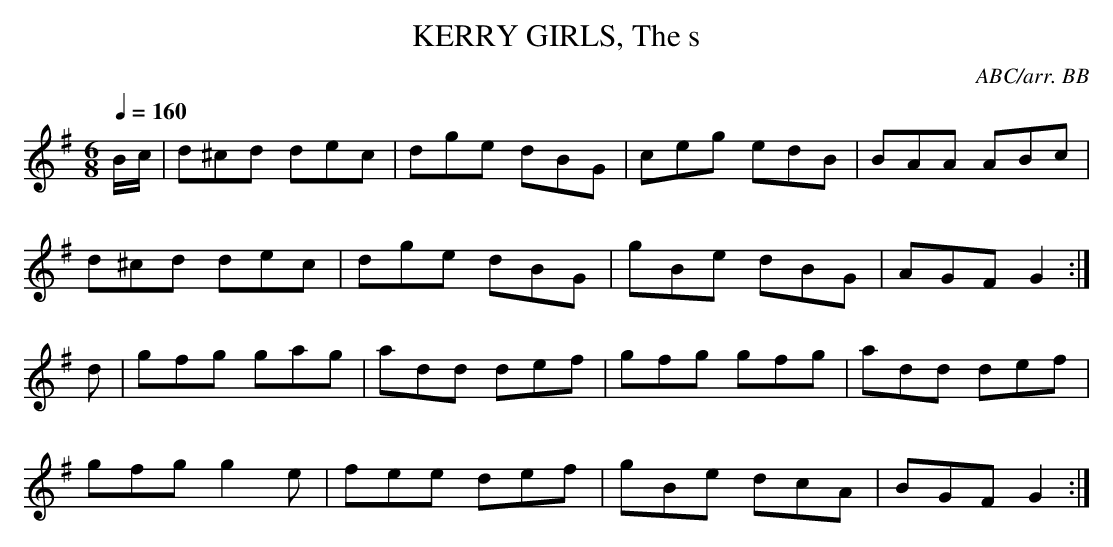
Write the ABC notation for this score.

X:1
T:KERRY GIRLS, The s
C:ABC/arr. BB
Y:"jig", "Irish"
Q:1/4=160
M:6/8
L:1/8
K:G
B/c/|d^cd dec|dge dBG|ceg edB|BAA ABc |
d^cd dec|dge dBG|gBe dBG|AGF G2 :|
d|gfg gag|add def|gfg gfg|add def |
gfg g2e|fee def|gBe dcA|BGF G2 :|
